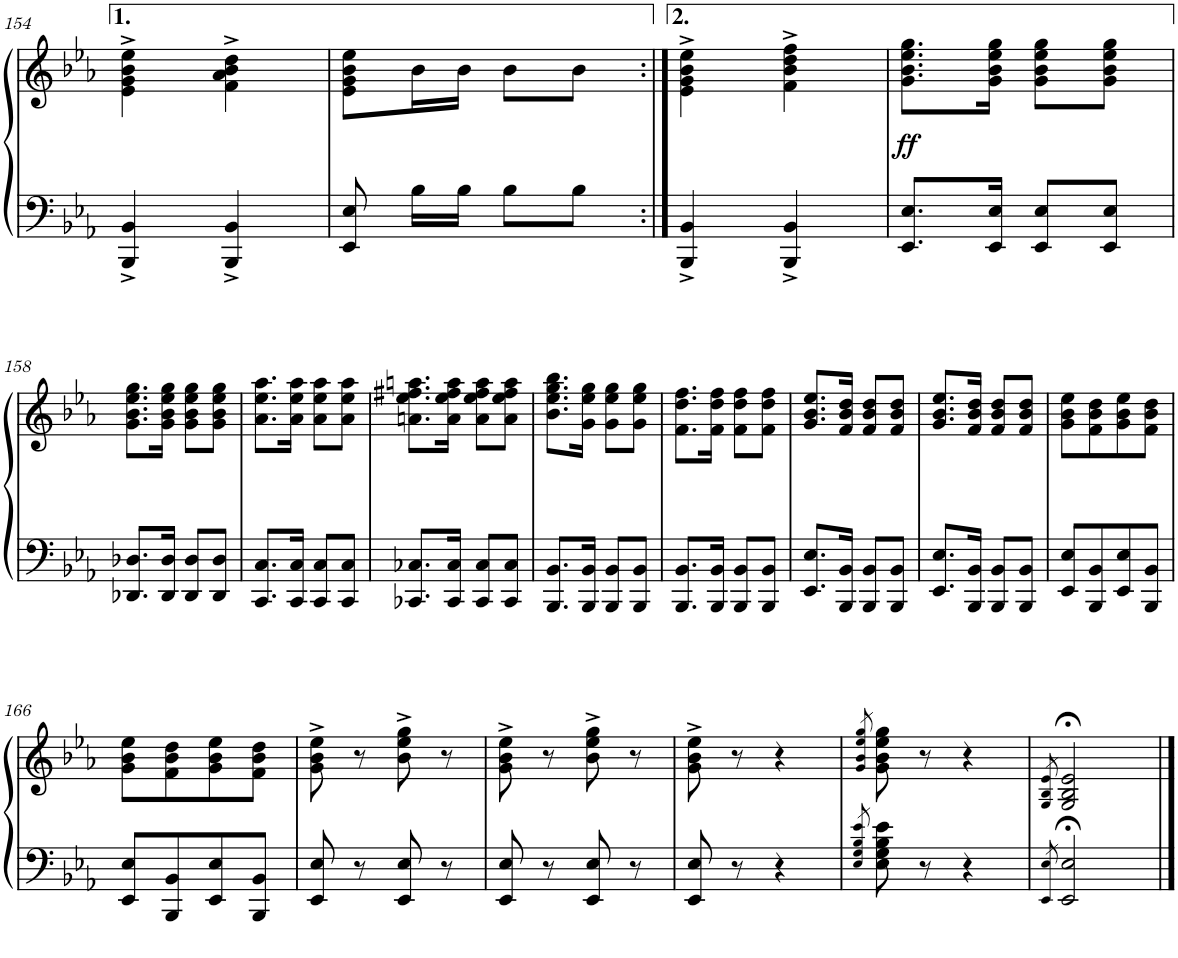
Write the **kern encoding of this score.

**kern	**kern	**dynam
*part1	*part1	*part1
*staff2	*staff1	*staff1/2
*I"Piano	*	*
*I'Pno.	*	*
!!LO:PB:g=z
*clefF4	*clefG2	*
*k[b-e-a-]	*k[b-e-a-]	*
*M2/4	*M2/4	*
=154	=154	=154
4BBB-/^ 4BB-/^	4e-\^ 4g\^ 4b-\^ 4ee-\^	.
4BBB-/^ 4BB-/^	4f\^ 4a-\^ 4b-\^ 4dd\^	.
=155	=155	=155
8EE-/ 8E-/	8e-\ 8g\ 8b-\ 8ee-\L	.
16B-\LL	16b-\L	.
16B-\JJ	16b-\JJ	.
8B-\L	8b-\L	.
8B-\J	8b-\J	.
=156:|!	=156:|!	=156:|!
4BBB-/^ 4BB-/^	4e-\^ 4g\^ 4b-\^ 4ee-\^	.
4BBB-/^ 4BB-/^	4f\^ 4b-\^ 4dd\^ 4ff\^	.
=157	=157	=157
!	!	!LO:DY:b
8.EE-/ 8.E-/L	8.g\ 8.b-\ 8.ee-\ 8.gg\L	ff
16EE-/ 16E-/Jk	16g\ 16b-\ 16ee-\ 16gg\Jk	.
8EE-/ 8E-/L	8g\ 8b-\ 8ee-\ 8gg\L	.
8EE-/ 8E-/J	8g\ 8b-\ 8ee-\ 8gg\J	.
!!LO:LB:g=z
=158	=158	=158
8.DD-X/ 8.D-X/L	8.g\ 8.b-\ 8.ee-\ 8.gg\L	.
16DD-/ 16D-/Jk	16g\ 16b-\ 16ee-\ 16gg\Jk	.
8DD-/ 8D-/L	8g\ 8b-\ 8ee-\ 8gg\L	.
8DD-/ 8D-/J	8g\ 8b-\ 8ee-\ 8gg\J	.
=159	=159	=159
8.CC/ 8.C/L	8.a-\ 8.ee-\ 8.aa-\L	.
16CC/ 16C/Jk	16a-\ 16ee-\ 16aa-\Jk	.
8CC/ 8C/L	8a-\ 8ee-\ 8aa-\L	.
8CC/ 8C/J	8a-\ 8ee-\ 8aa-\J	.
=160	=160	=160
8.CC-X/ 8.C-X/L	8.an\ 8.ee-\ 8.ff#X\ 8.aan\L	.
16CC-/ 16C-/Jk	16a\ 16ee-\ 16ff#\ 16aa\Jk	.
8CC-/ 8C-/L	8a\ 8ee-\ 8ff#\ 8aa\L	.
8CC-/ 8C-/J	8a\ 8ee-\ 8ff#\ 8aa\J	.
=161	=161	=161
8.BBB-/ 8.BB-/L	8.b-\ 8.ee-\ 8.gg\ 8.bb-\L	.
16BBB-/ 16BB-/Jk	16g\ 16ee-\ 16gg\Jk	.
8BBB-/ 8BB-/L	8g\ 8ee-\ 8gg\L	.
8BBB-/ 8BB-/J	8g\ 8ee-\ 8gg\J	.
=162	=162	=162
8.BBB-/ 8.BB-/L	8.f\ 8.dd\ 8.ff\L	.
16BBB-/ 16BB-/Jk	16f\ 16dd\ 16ff\Jk	.
8BBB-/ 8BB-/L	8f\ 8dd\ 8ff\L	.
8BBB-/ 8BB-/J	8f\ 8dd\ 8ff\J	.
=163	=163	=163
8.EE-/ 8.E-/L	8.g/ 8.b-/ 8.ee-/L	.
16BBB-/ 16BB-/Jk	16f/ 16b-/ 16dd/Jk	.
8BBB-/ 8BB-/L	8f/ 8b-/ 8dd/L	.
8BBB-/ 8BB-/J	8f/ 8b-/ 8dd/J	.
=164	=164	=164
8.EE-/ 8.E-/L	8.g/ 8.b-/ 8.ee-/L	.
16BBB-/ 16BB-/Jk	16f/ 16b-/ 16dd/Jk	.
8BBB-/ 8BB-/L	8f/ 8b-/ 8dd/L	.
8BBB-/ 8BB-/J	8f/ 8b-/ 8dd/J	.
=165	=165	=165
8EE-/ 8E-/L	8g\ 8b-\ 8ee-\L	.
8BBB-/ 8BB-/	8f\ 8b-\ 8dd\	.
8EE-/ 8E-/	8g\ 8b-\ 8ee-\	.
8BBB-/ 8BB-/J	8f\ 8b-\ 8dd\J	.
!!LO:LB:g=z
=166	=166	=166
8EE-/ 8E-/L	8g\ 8b-\ 8ee-\L	.
8BBB-/ 8BB-/	8f\ 8b-\ 8dd\	.
8EE-/ 8E-/	8g\ 8b-\ 8ee-\	.
8BBB-/ 8BB-/J	8f\ 8b-\ 8dd\J	.
=167	=167	=167
8EE-/ 8E-/	8g\^ 8b-\^ 8ee-\^	.
8r	8r	.
8EE-/ 8E-/	8b-\^ 8ee-\^ 8gg\^	.
8r	8r	.
=168	=168	=168
8EE-/ 8E-/	8g\^ 8b-\^ 8ee-\^	.
8r	8r	.
8EE-/ 8E-/	8b-\^ 8ee-\^ 8gg\^	.
8r	8r	.
=169	=169	=169
8EE-/ 8E-/	8g\^ 8b-\^ 8ee-\^	.
8r	8r	.
4r	4r	.
=170	=170	=170
8qE-/ 8qG/ 8qB-/ 8qe-/	8qg/ 8qb-/ 8qee-/ 8qgg/	.
8E-\ 8G\ 8B-\ 8e-\	8g\ 8b-\ 8ee-\ 8gg\	.
8r	8r	.
4r	4r	.
=171	=171	=171
8qEE-/ 8qE-/	8qG/ 8qB-/ 8qe-/	.
2EE-/;< 2E-/;<	2G/;< 2B-/;< 2e-/;<	.
==	==	==
*-	*-	*-
